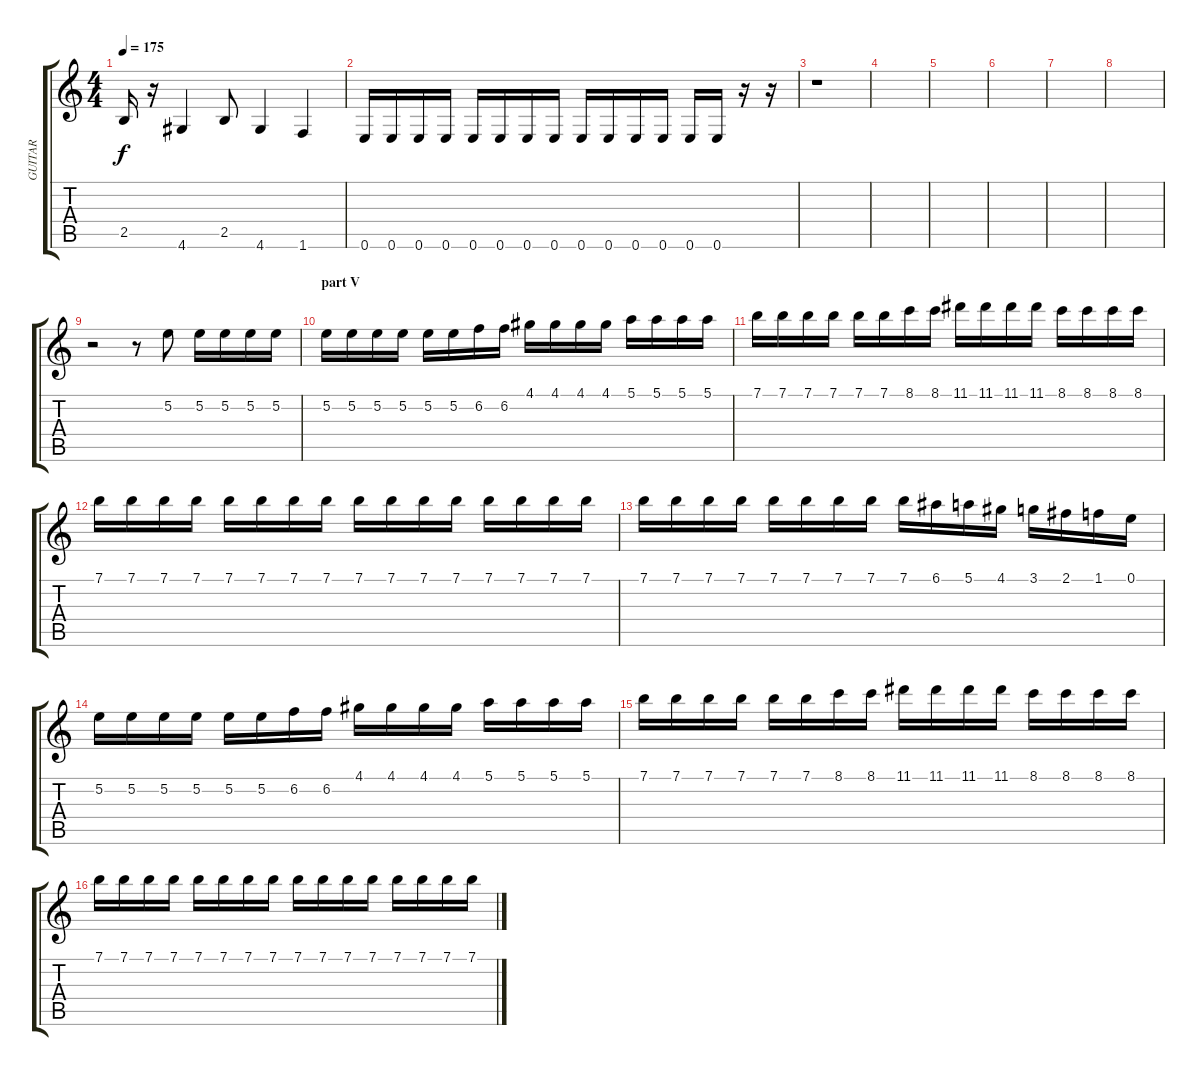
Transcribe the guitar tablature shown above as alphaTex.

\track ("GUITAR" "GUITAR") {instrument electricguitarclean}
\staff {score tabs}
\tuning (E4 B3 G3 D3 A2 E2) {hide}
\ts (4 4)
\tempo 175
\clef g2
\ks c
2.5.16{dy f} r.16 4.6.4 2.5.8 4.6.4 1.6.4 |
0.6.16 0.6.16 0.6.16 0.6.16 0.6.16 0.6.16 0.6.16 0.6.16 0.6.16 0.6.16 0.6.16 0.6.16 0.6.16 0.6.16 r.16 r.16 |
r.1 |
|
|
|
|
|
r.2 r.8 5.2.8 5.2.16 5.2.16 5.2.16 5.2.16 |
\section ("" "part V")
5.2.16 5.2.16 5.2.16 5.2.16 5.2.16 5.2.16 6.2.16 6.2.16 4.1.16 4.1.16 4.1.16 4.1.16 5.1.16 5.1.16 5.1.16 5.1.16 |
7.1.16 7.1.16 7.1.16 7.1.16 7.1.16 7.1.16 8.1.16 8.1.16 11.1.16 11.1.16 11.1.16 11.1.16 8.1.16 8.1.16 8.1.16 8.1.16 |
7.1.16 7.1.16 7.1.16 7.1.16 7.1.16 7.1.16 7.1.16 7.1.16 7.1.16 7.1.16 7.1.16 7.1.16 7.1.16 7.1.16 7.1.16 7.1.16 |
7.1.16 7.1.16 7.1.16 7.1.16 7.1.16 7.1.16 7.1.16 7.1.16 7.1.16 6.1.16 5.1.16 4.1.16 3.1.16 2.1.16 1.1.16 0.1.16 |
5.2.16 5.2.16 5.2.16 5.2.16 5.2.16 5.2.16 6.2.16 6.2.16 4.1.16 4.1.16 4.1.16 4.1.16 5.1.16 5.1.16 5.1.16 5.1.16 |
7.1.16 7.1.16 7.1.16 7.1.16 7.1.16 7.1.16 8.1.16 8.1.16 11.1.16 11.1.16 11.1.16 11.1.16 8.1.16 8.1.16 8.1.16 8.1.16 |
7.1.16 7.1.16 7.1.16 7.1.16 7.1.16 7.1.16 7.1.16 7.1.16 7.1.16 7.1.16 7.1.16 7.1.16 7.1.16 7.1.16 7.1.16 7.1.16
